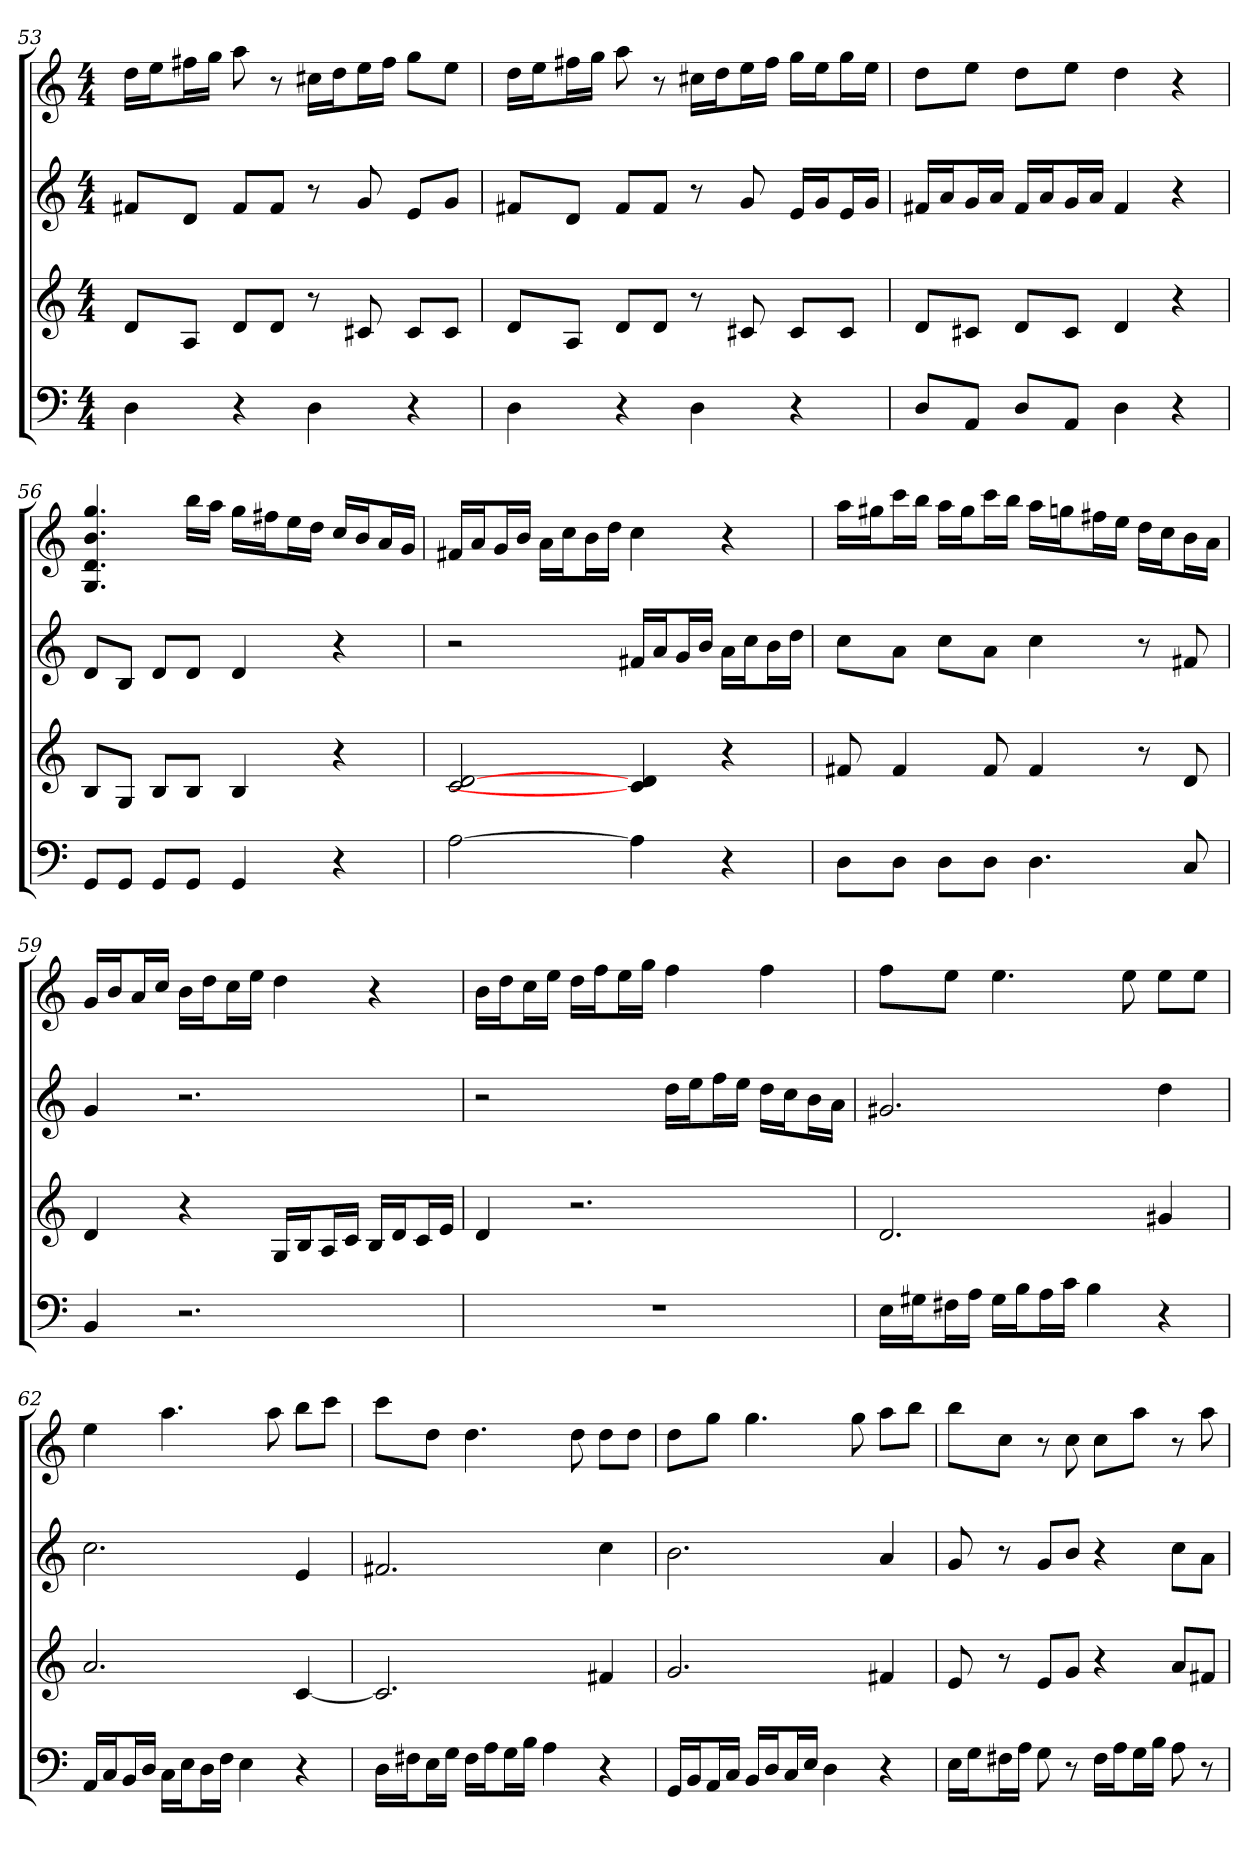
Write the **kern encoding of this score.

**kern	**kern	**kern	**kern
*part4	*part3	*part2	*part1
*staff4	*staff3	*staff2	*staff1
*k[]	*k[]	*k[]	*k[]
*C:	*C:	*C:	*C:
*M4/4	*M4/4	*M4/4	*M4/4
=53	=53	=53	=53
4D	8dL	8f#XL	16ddLL
.	.	.	16eeJ
.	8AJ	8dJ	16ff#XL
.	.	.	16ggJJ
4r	8dL	8f#L	8aa
.	8dJ	8f#J	8r
4D	8r	8r	16cc#XLL
.	.	.	16ddJ
.	8c#X	8g	16eeL
.	.	.	16ff#JJ
4r	8c#L	8eL	8ggL
.	8c#J	8gJ	8eeJ
=54	=54	=54	=54
4D	8dL	8f#XL	16ddLL
.	.	.	16eeJ
.	8AJ	8dJ	16ff#XL
.	.	.	16ggJJ
4r	8dL	8f#L	8aa
.	8dJ	8f#J	8r
4D	8r	8r	16cc#XLL
.	.	.	16ddJ
.	8c#X	8g	16eeL
.	.	.	16ff#JJ
4r	8c#L	16eLL	16ggLL
.	.	16gJ	16eeJ
.	8c#J	16eL	16ggL
.	.	16gJJ	16eeJJ
=55	=55	=55	=55
8DL	8dL	16f#XLL	8ddL
.	.	16aJ	.
8AAJ	8c#XJ	16gL	8eeJ
.	.	16aJJ	.
8DL	8dL	16f#LL	8ddL
.	.	16aJ	.
8AAJ	8c#J	16gL	8eeJ
.	.	16aJJ	.
4D	4d	4f#	4dd
4r	4r	4r	4r
=56	=56	=56	=56
8GGL	8BL	8dL	4.G 4.d 4.b 4.gg
8GGJ	8GJ	8BJ	.
8GGL	8BL	8dL	.
8GGJ	8BJ	8dJ	16bbLL
.	.	.	16aaJJ
4GG	4B	4d	16ggLL
.	.	.	16ff#XJ
.	.	.	16eeL
.	.	.	16ddJJ
4r	4r	4r	16ccLL
.	.	.	16bJ
.	.	.	16aL
.	.	.	16gJJ
=57	=57	=57	=57
[2A	2c [2d	2r	16f#XLL
.	.	.	16aJ
.	.	.	16gL
.	.	.	16bJJ
.	.	.	16aLL
.	.	.	16ccJ
.	.	.	16bL
.	.	.	16ddJJ
4A]	4c] 4d	16f#XLL	4cc
.	.	16aJ	.
.	.	16gL	.
.	.	16bJJ	.
4r	4r	16aLL	4r
.	.	16ccJ	.
.	.	16bL	.
.	.	16ddJJ	.
=58	=58	=58	=58
8DL	8f#X	8ccL	16aaLL
.	.	.	16gg#XJ
8DJ	4f#	8aJ	16cccL
.	.	.	16bbJJ
8DL	.	8ccL	16aaLL
.	.	.	16gg#J
8DJ	8f#	8aJ	16cccL
.	.	.	16bbJJ
4.D	4f#	4cc	16aaLL
.	.	.	16ggnJ
.	.	.	16ff#XL
.	.	.	16eeJJ
.	8r	8r	16ddLL
.	.	.	16ccJ
8C	8d	8f#X	16bL
.	.	.	16aJJ
=59	=59	=59	=59
4BB	4d	4g	16gLL
.	.	.	16bJ
.	.	.	16aL
.	.	.	16ccJJ
2.r	4r	2.r	16bLL
.	.	.	16ddJ
.	.	.	16ccL
.	.	.	16eeJJ
.	16GLL	.	4dd
.	16BJ	.	.
.	16AL	.	.
.	16cJJ	.	.
.	16BLL	.	4r
.	16dJ	.	.
.	16cL	.	.
.	16eJJ	.	.
=60	=60	=60	=60
1r	4d	2r	16bLL
.	.	.	16ddJ
.	.	.	16ccL
.	.	.	16eeJJ
.	2.r	.	16ddLL
.	.	.	16ffJ
.	.	.	16eeL
.	.	.	16ggJJ
.	.	16ddLL	4ff
.	.	16eeJ	.
.	.	16ffL	.
.	.	16eeJJ	.
.	.	16ddLL	4ff
.	.	16ccJ	.
.	.	16bL	.
.	.	16aJJ	.
=61	=61	=61	=61
16ELL	2.d	2.g#X	8ffL
16G#XJ	.	.	.
16F#XL	.	.	8eeJ
16AJJ	.	.	.
16G#LL	.	.	4.ee
16BJ	.	.	.
16AL	.	.	.
16cJJ	.	.	.
4B	.	.	.
.	.	.	8ee
4r	4g#X	4dd	8eeL
.	.	.	8eeJ
=62	=62	=62	=62
16AALL	2.a	2.cc	4ee
16CJ	.	.	.
16BBL	.	.	.
16DJJ	.	.	.
16CLL	.	.	4.aa
16EJ	.	.	.
16DL	.	.	.
16FJJ	.	.	.
4E	.	.	.
.	.	.	8aa
4r	[4c	4e	8bbL
.	.	.	8cccJ
=63	=63	=63	=63
16DLL	2.c]	2.f#X	8cccL
16F#XJ	.	.	.
16EL	.	.	8ddJ
16GJJ	.	.	.
16F#LL	.	.	4.dd
16AJ	.	.	.
16GL	.	.	.
16BJJ	.	.	.
4A	.	.	.
.	.	.	8dd
4r	4f#X	4cc	8ddL
.	.	.	8ddJ
=64	=64	=64	=64
16GGLL	2.g	2.b	8ddL
16BBJ	.	.	.
16AAL	.	.	8ggJ
16CJJ	.	.	.
16BBLL	.	.	4.gg
16DJ	.	.	.
16CL	.	.	.
16EJJ	.	.	.
4D	.	.	.
.	.	.	8gg
4r	4f#X	4a	8aaL
.	.	.	8bbJ
=65	=65	=65	=65
16ELL	8e	8g	8bbL
16GJ	.	.	.
16F#XL	8r	8r	8ccJ
16AJJ	.	.	.
8G	8eL	8gL	8r
8r	8gJ	8bJ	8cc
16F#LL	4r	4r	8ccL
16AJ	.	.	.
16GL	.	.	8aaJ
16BJJ	.	.	.
8A	8aL	8ccL	8r
8r	8f#XJ	8aJ	8aa
=	=	=	=
*-	*-	*-	*-
